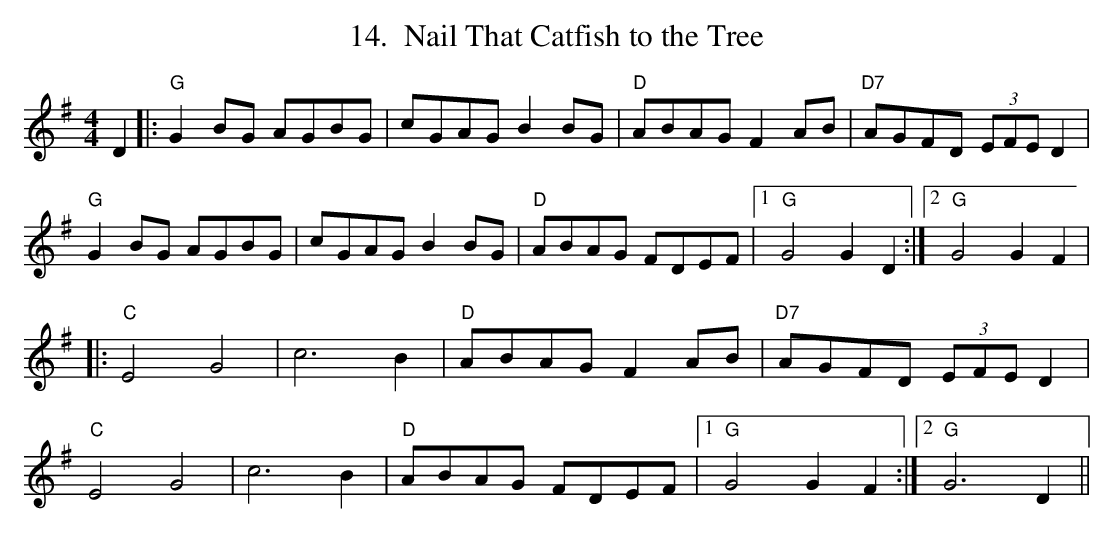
X:1
T:Nail That Catfish to the Tree
L:1/8
M:4/4
%%score 1 | 2
K:G
V:1
D2|:"G"G2BG AGBG|cGAG B2 BG|"D"ABAGF2 AB|"D7"AGFD (3EFE D2|
"G"G2BG AGBG|cGAG B2 BG|"D"ABAG FDEF|[1 "G"G4G2D2:|[2 "G"G4G2F2|
|:"C"E4G4|c6B2|"D"ABAG F2AB|"D7"AGFD (3EFE D2|
"C"E4G4|c6B2|"D"ABAG FDEF|[1"G" G4G2F2:|[2"G" G6D2||
V:C clef=bass middle=D octave=-1
D2|:G2z2D2z2|c2A2B2 z2|D3DD2z2|C2D2E2F2|
G2z2D2z2|c2A2B2 z2|d2D2E2F2|[1G2D2G2z2:|[2G2D2G2z2|
|:C2D2E2F2|G2A2B2c2|D3DD2z2|C2D2E2F2|
E2z2G2z2|c2B2A2G2|d2D2E2F2|[1G2D2G2z2:|[2G2D2G2z2||
